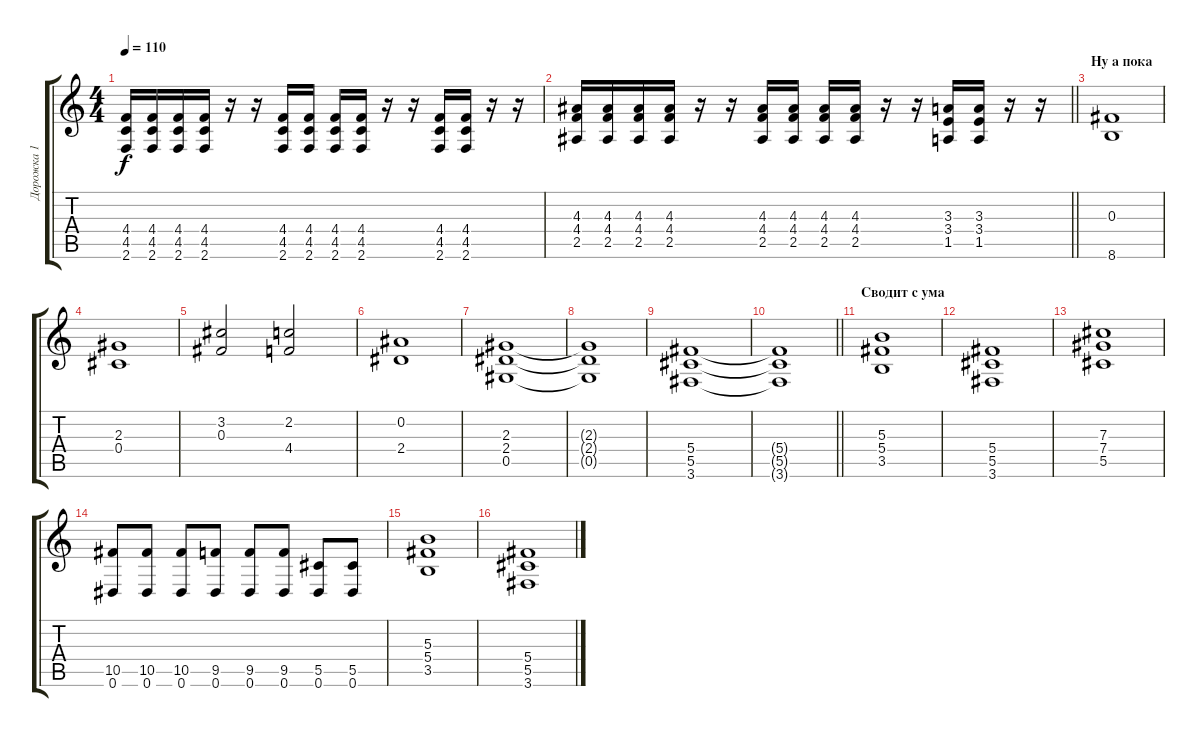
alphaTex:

\track ("Дорожка 1" "Дорожка 1") {instrument distortionguitar}
\staff {score tabs}
\tuning (Eb4 Bb3 Gb3 Db3 Ab2 Eb2) {hide}
\ts (4 4)
\tempo 110
\clef g2
\ks c
(4.4 4.5 2.6).16{dy f} (4.4 4.5 2.6).16 (4.4 4.5 2.6).16 (4.4 4.5 2.6).16 r.16 r.16 (4.4 4.5 2.6).16 (4.4 4.5 2.6).16 (4.4 4.5 2.6).16 (4.4 4.5 2.6).16 r.16 r.16 (4.4 4.5 2.6).16 (4.4 4.5 2.6).16 r.16 r.16 |
\barLineRight lightlight
(4.3 4.4 2.5).16 (4.3 4.4 2.5).16 (4.3 4.4 2.5).16 (4.3 4.4 2.5).16 r.16 r.16 (4.3 4.4 2.5).16 (4.3 4.4 2.5).16 (4.3 4.4 2.5).16 (4.3 4.4 2.5).16 r.16 r.16 (3.3 3.4 1.5).16 (3.3 3.4 1.5).16 r.16 r.16 |
\section ("" "Ну а пока")
(0.3 8.6).1 |
(2.3 0.4).1 |
(3.2 0.3).2 (2.2 4.4).2 |
(0.2 2.4).1 |
(2.3 2.4 0.5).1 |
(2.3{t} 2.4{t} 0.5{t}).1 |
(5.4 5.5 3.6).1 |
\barLineRight lightlight
(5.4{t} 5.5{t} 3.6{t}).1 |
\section ("" "Сводит с ума")
(5.3 5.4 3.5).1 |
(5.4 5.5 3.6).1 |
(7.3 7.4 5.5).1 |
(10.5 0.6).8 (10.5 0.6).8 (10.5 0.6).8 (9.5 0.6).8 (9.5 0.6).8 (9.5 0.6).8 (5.5 0.6).8 (5.5 0.6).8 |
(5.3 5.4 3.5).1 |
(5.4 5.5 3.6).1
